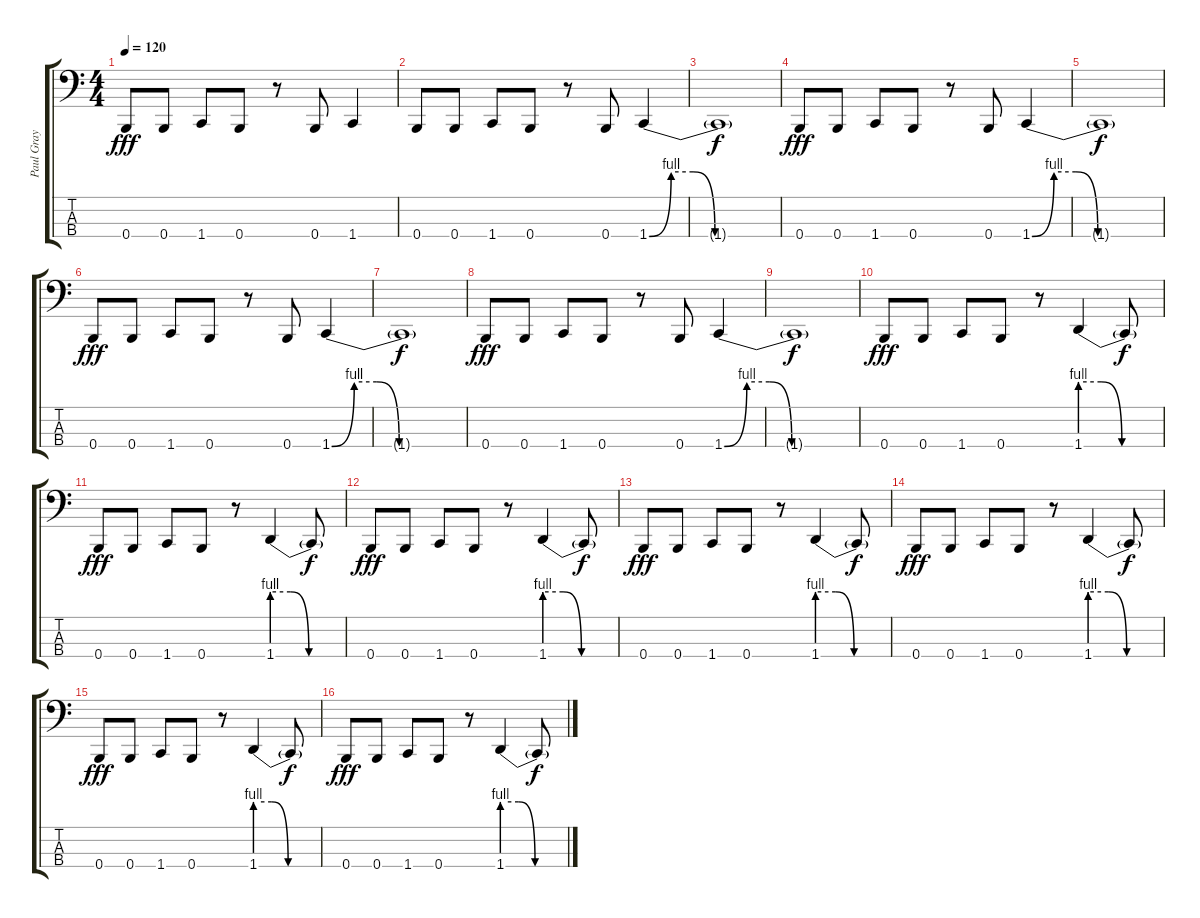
\track ("Paul Gray" "Paul Gray") {instrument electricbasspick}
\staff {score tabs}
\tuning (E2 B1 Gb1 B0) {hide}
\ts (4 4)
\tempo 120
\clef f4
\ks c
0.4.8{dy fff} 0.4.8 1.4.8 0.4.8 r.8 0.4.8 1.4.4 |
0.4.8 0.4.8 1.4.8 0.4.8 r.8 0.4.8 1.4{be (custom 0 0 10 4 20 4 30 0 60 0)}.4 |
1.4{t}.1{dy f} |
0.4.8{dy fff} 0.4.8 1.4.8 0.4.8 r.8 0.4.8 1.4{be (custom 0 0 10 4 20 4 30 0 60 0)}.4 |
1.4{t}.1{dy f} |
0.4.8{dy fff} 0.4.8 1.4.8 0.4.8 r.8 0.4.8 1.4{be (custom 0 0 10 4 20 4 30 0 60 0)}.4 |
1.4{t}.1{dy f} |
0.4.8{dy fff} 0.4.8 1.4.8 0.4.8 r.8 0.4.8 1.4{be (custom 0 0 10 4 20 4 30 0 60 0)}.4 |
1.4{t}.1{dy f} |
0.4.8{dy fff} 0.4.8 1.4.8 0.4.8 r.8 1.4{be (custom 0 4 15 4 30 0 60 0)}.4 1.4{t}.8{dy f} |
0.4.8{dy fff} 0.4.8 1.4.8 0.4.8 r.8 1.4{be (custom 0 4 15 4 30 0 60 0)}.4 1.4{t}.8{dy f} |
0.4.8{dy fff} 0.4.8 1.4.8 0.4.8 r.8 1.4{be (custom 0 4 15 4 30 0 60 0)}.4 1.4{t}.8{dy f} |
0.4.8{dy fff} 0.4.8 1.4.8 0.4.8 r.8 1.4{be (custom 0 4 15 4 30 0 60 0)}.4 1.4{t}.8{dy f} |
0.4.8{dy fff} 0.4.8 1.4.8 0.4.8 r.8 1.4{be (custom 0 4 15 4 30 0 60 0)}.4 1.4{t}.8{dy f} |
0.4.8{dy fff} 0.4.8 1.4.8 0.4.8 r.8 1.4{be (custom 0 4 15 4 30 0 60 0)}.4 1.4{t}.8{dy f} |
0.4.8{dy fff} 0.4.8 1.4.8 0.4.8 r.8 1.4{be (custom 0 4 15 4 30 0 60 0)}.4 1.4{t}.8{dy f}
